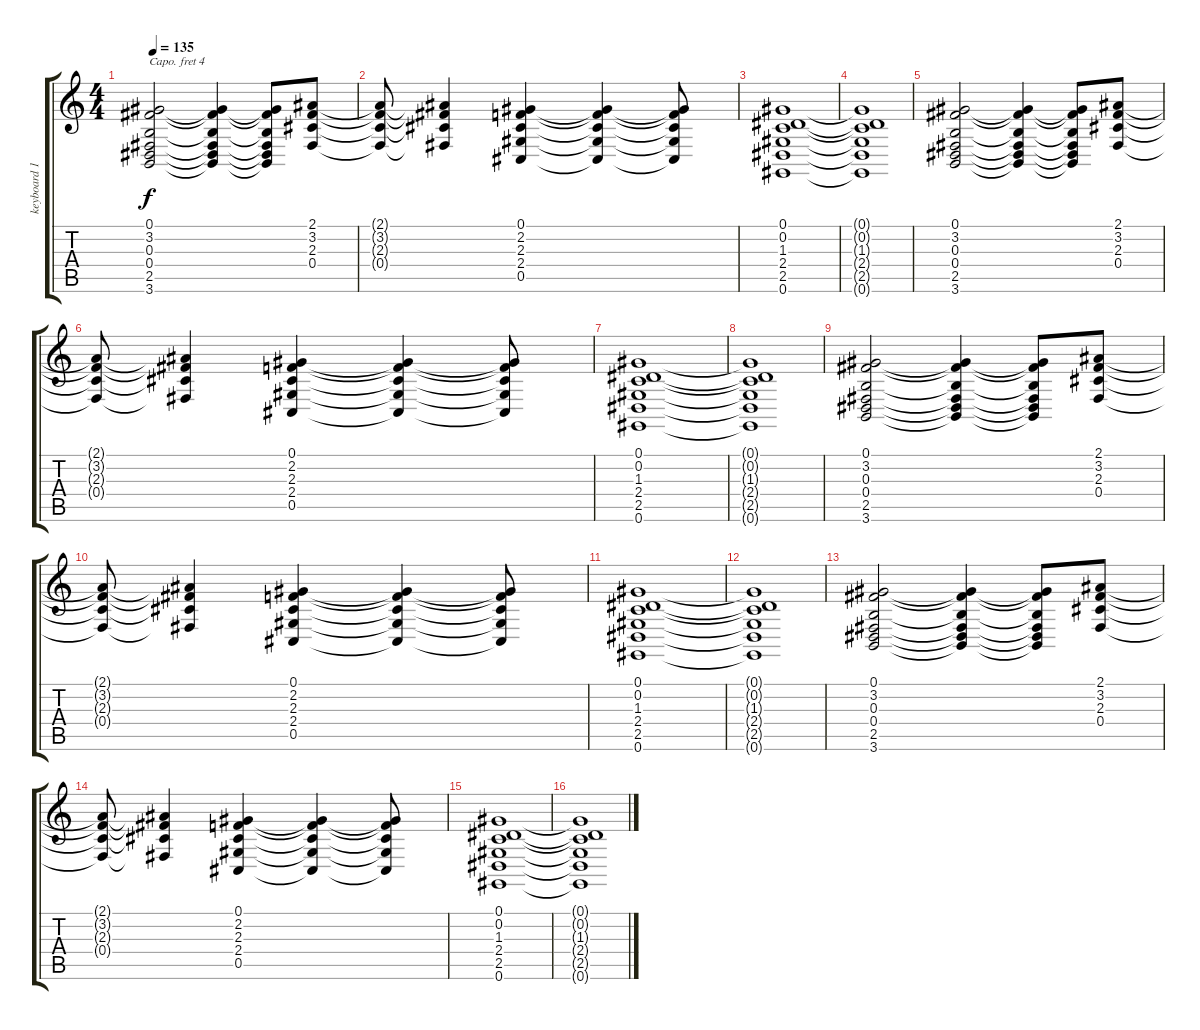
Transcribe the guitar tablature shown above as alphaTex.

\track ("keyboard 1" "keyboard 1") {instrument stringensemble1}
\staff {score tabs}
\capo 4
\tuning (E4 B3 G3 D3 A2 E2) {hide}
\ts (4 4)
\tempo 135
\clef g2
\ks c
(0.1 3.2 0.3 0.4 2.5 3.6).2{dy f} (0.1{t} 3.2{t} 0.3{t} 0.4{t} 2.5{t} 3.6{t}).4 (0.1{t} 3.2{t} 0.3{t} 0.4{t} 2.5{t} 3.6{t}).8 (2.1 3.2 2.3 0.4).8 |
(2.1{t} 3.2{t} 2.3{t} 0.4{t}).8 (2.1{t} 3.2{t} 2.3{t} 0.4{t}).4 (0.1 2.2 2.3 2.4 0.5).4 (0.1{t} 2.2{t} 2.3{t} 2.4{t} 0.5{t}).4 (0.1{t} 2.2{t} 2.3{t} 2.4{t} 0.5{t}).8 |
(0.1 0.2 1.3 2.4 2.5 0.6).1 |
(0.1{t} 0.2{t} 1.3{t} 2.4{t} 2.5{t} 0.6{t}).1 |
(0.1 3.2 0.3 0.4 2.5 3.6).2 (0.1{t} 3.2{t} 0.3{t} 0.4{t} 2.5{t} 3.6{t}).4 (0.1{t} 3.2{t} 0.3{t} 0.4{t} 2.5{t} 3.6{t}).8 (2.1 3.2 2.3 0.4).8 |
(2.1{t} 3.2{t} 2.3{t} 0.4{t}).8 (2.1{t} 3.2{t} 2.3{t} 0.4{t}).4 (0.1 2.2 2.3 2.4 0.5).4 (0.1{t} 2.2{t} 2.3{t} 2.4{t} 0.5{t}).4 (0.1{t} 2.2{t} 2.3{t} 2.4{t} 0.5{t}).8 |
(0.1 0.2 1.3 2.4 2.5 0.6).1 |
(0.1{t} 0.2{t} 1.3{t} 2.4{t} 2.5{t} 0.6{t}).1 |
(0.1 3.2 0.3 0.4 2.5 3.6).2 (0.1{t} 3.2{t} 0.3{t} 0.4{t} 2.5{t} 3.6{t}).4 (0.1{t} 3.2{t} 0.3{t} 0.4{t} 2.5{t} 3.6{t}).8 (2.1 3.2 2.3 0.4).8 |
(2.1{t} 3.2{t} 2.3{t} 0.4{t}).8 (2.1{t} 3.2{t} 2.3{t} 0.4{t}).4 (0.1 2.2 2.3 2.4 0.5).4 (0.1{t} 2.2{t} 2.3{t} 2.4{t} 0.5{t}).4 (0.1{t} 2.2{t} 2.3{t} 2.4{t} 0.5{t}).8 |
(0.1 0.2 1.3 2.4 2.5 0.6).1 |
(0.1{t} 0.2{t} 1.3{t} 2.4{t} 2.5{t} 0.6{t}).1 |
(0.1 3.2 0.3 0.4 2.5 3.6).2 (0.1{t} 3.2{t} 0.3{t} 0.4{t} 2.5{t} 3.6{t}).4 (0.1{t} 3.2{t} 0.3{t} 0.4{t} 2.5{t} 3.6{t}).8 (2.1 3.2 2.3 0.4).8 |
(2.1{t} 3.2{t} 2.3{t} 0.4{t}).8 (2.1{t} 3.2{t} 2.3{t} 0.4{t}).4 (0.1 2.2 2.3 2.4 0.5).4 (0.1{t} 2.2{t} 2.3{t} 2.4{t} 0.5{t}).4 (0.1{t} 2.2{t} 2.3{t} 2.4{t} 0.5{t}).8 |
(0.1 0.2 1.3 2.4 2.5 0.6).1{volume 11 instrument choiraahs} |
(0.1{t} 0.2{t} 1.3{t} 2.4{t} 2.5{t} 0.6{t}).1
